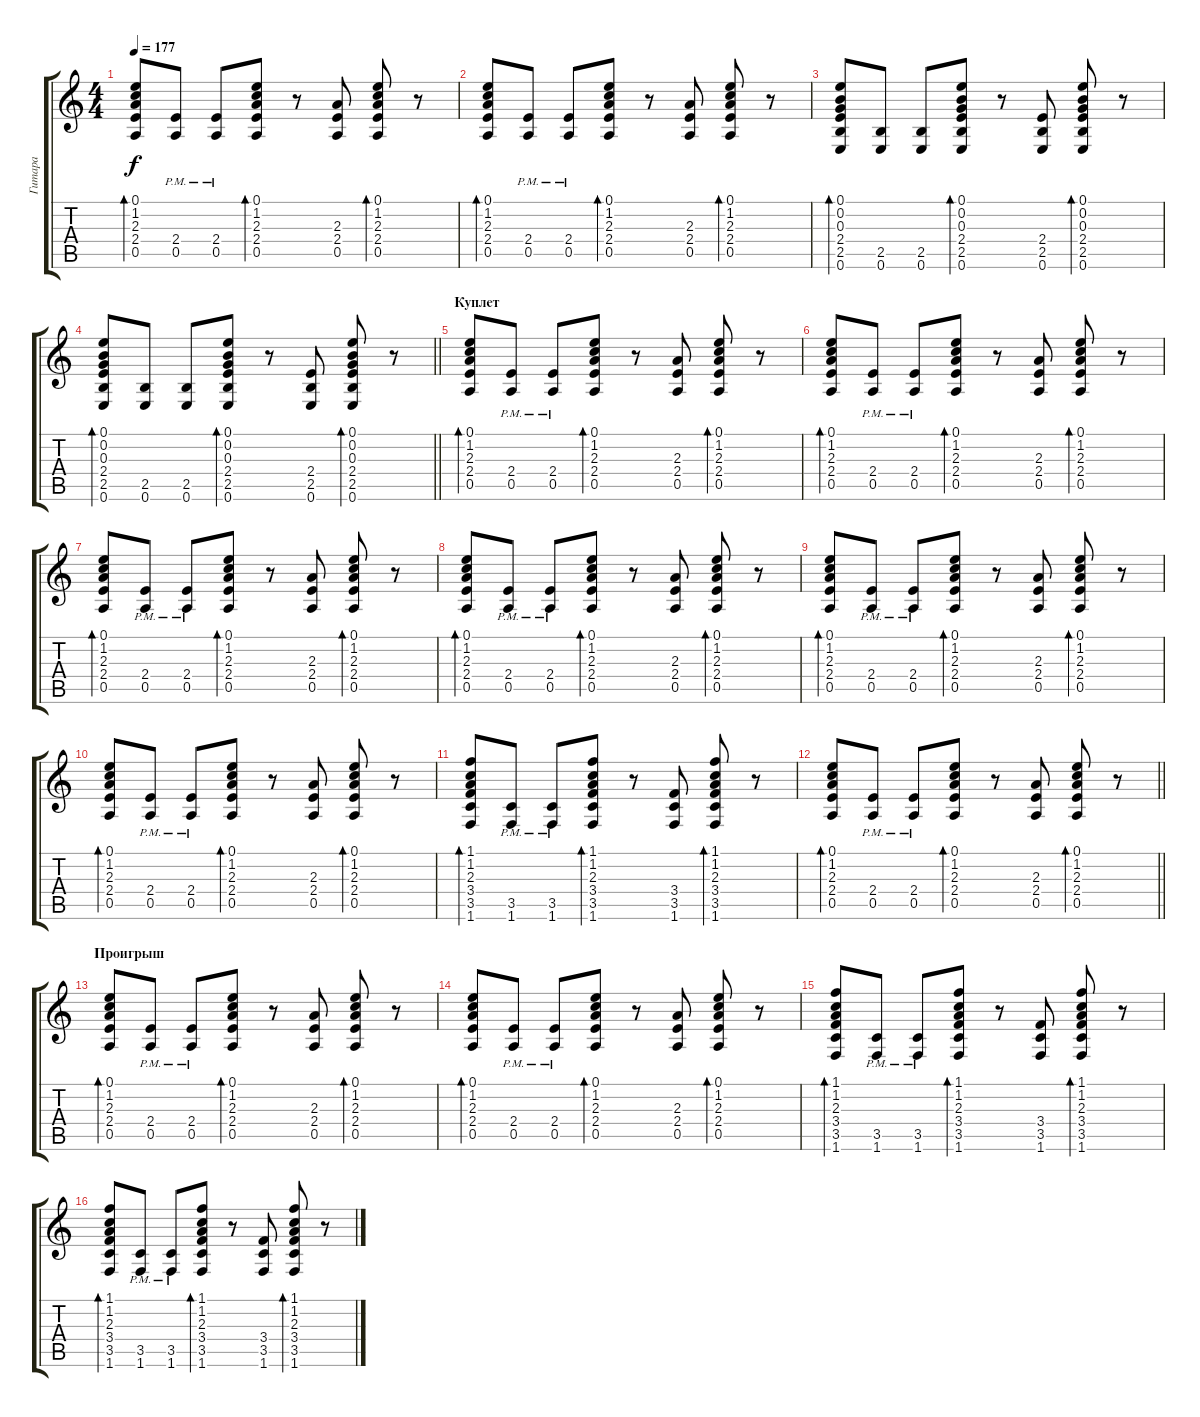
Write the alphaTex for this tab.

\track ("Гитара" "Гитара") {instrument electricguitarclean}
\staff {score tabs}
\tuning (E4 B3 G3 D3 A2 E2) {hide}
\ts (4 4)
\tempo 177
\clef g2
\ks c
(0.1 1.2 2.3 2.4 0.5).8{bd 60 dy f} (2.4{pm} 0.5{pm}).8 (2.4{pm} 0.5{pm}).8 (0.1 1.2 2.3 2.4 0.5).8{bd 60} r.8 (2.3 2.4 0.5).8 (0.1 1.2 2.3 2.4 0.5).8{bd 60} r.8 |
(0.1 1.2 2.3 2.4 0.5).8{bd 60} (2.4{pm} 0.5{pm}).8 (2.4{pm} 0.5{pm}).8 (0.1 1.2 2.3 2.4 0.5).8{bd 60} r.8 (2.3 2.4 0.5).8 (0.1 1.2 2.3 2.4 0.5).8{bd 60} r.8 |
(0.1 0.2 0.3 2.4 2.5 0.6).8{bd 60} (2.5 0.6).8 (2.5 0.6).8 (0.1 0.2 0.3 2.4 2.5 0.6).8{bd 60} r.8 (2.4 2.5 0.6).8 (0.1 0.2 0.3 2.4 2.5 0.6).8{bd 60} r.8 |
\barLineRight lightlight
(0.1 0.2 0.3 2.4 2.5 0.6).8{bd 60} (2.5 0.6).8 (2.5 0.6).8 (0.1 0.2 0.3 2.4 2.5 0.6).8{bd 60} r.8 (2.4 2.5 0.6).8 (0.1 0.2 0.3 2.4 2.5 0.6).8{bd 60} r.8 |
\section ("" "Куплет")
(0.1 1.2 2.3 2.4 0.5).8{bd 60} (2.4{pm} 0.5{pm}).8 (2.4{pm} 0.5{pm}).8 (0.1 1.2 2.3 2.4 0.5).8{bd 60} r.8 (2.3 2.4 0.5).8 (0.1 1.2 2.3 2.4 0.5).8{bd 60} r.8 |
(0.1 1.2 2.3 2.4 0.5).8{bd 60} (2.4{pm} 0.5{pm}).8 (2.4{pm} 0.5{pm}).8 (0.1 1.2 2.3 2.4 0.5).8{bd 60} r.8 (2.3 2.4 0.5).8 (0.1 1.2 2.3 2.4 0.5).8{bd 60} r.8 |
(0.1 1.2 2.3 2.4 0.5).8{bd 60} (2.4{pm} 0.5{pm}).8 (2.4{pm} 0.5{pm}).8 (0.1 1.2 2.3 2.4 0.5).8{bd 60} r.8 (2.3 2.4 0.5).8 (0.1 1.2 2.3 2.4 0.5).8{bd 60} r.8 |
(0.1 1.2 2.3 2.4 0.5).8{bd 60} (2.4{pm} 0.5{pm}).8 (2.4{pm} 0.5{pm}).8 (0.1 1.2 2.3 2.4 0.5).8{bd 60} r.8 (2.3 2.4 0.5).8 (0.1 1.2 2.3 2.4 0.5).8{bd 60} r.8 |
(0.1 1.2 2.3 2.4 0.5).8{bd 60} (2.4{pm} 0.5{pm}).8 (2.4{pm} 0.5{pm}).8 (0.1 1.2 2.3 2.4 0.5).8{bd 60} r.8 (2.3 2.4 0.5).8 (0.1 1.2 2.3 2.4 0.5).8{bd 60} r.8 |
(0.1 1.2 2.3 2.4 0.5).8{bd 60} (2.4{pm} 0.5{pm}).8 (2.4{pm} 0.5{pm}).8 (0.1 1.2 2.3 2.4 0.5).8{bd 60} r.8 (2.3 2.4 0.5).8 (0.1 1.2 2.3 2.4 0.5).8{bd 60} r.8 |
(1.1 1.2 2.3 3.4 3.5 1.6).8{bd 60} (3.5{pm} 1.6{pm}).8 (3.5{pm} 1.6).8 (1.1 1.2 2.3 3.4 3.5 1.6).8{bd 60} r.8 (3.4 3.5 1.6).8 (1.1 1.2 2.3 3.4 3.5 1.6).8{bd 60} r.8 |
\barLineRight lightlight
(0.1 1.2 2.3 2.4 0.5).8{bd 60} (2.4{pm} 0.5{pm}).8 (2.4{pm} 0.5{pm}).8 (0.1 1.2 2.3 2.4 0.5).8{bd 60} r.8 (2.3 2.4 0.5).8 (0.1 1.2 2.3 2.4 0.5).8{bd 60} r.8 |
\section ("" "Проигрыш")
(0.1 1.2 2.3 2.4 0.5).8{bd 60} (2.4{pm} 0.5{pm}).8 (2.4{pm} 0.5{pm}).8 (0.1 1.2 2.3 2.4 0.5).8{bd 60} r.8 (2.3 2.4 0.5).8 (0.1 1.2 2.3 2.4 0.5).8{bd 60} r.8 |
(0.1 1.2 2.3 2.4 0.5).8{bd 60} (2.4{pm} 0.5{pm}).8 (2.4{pm} 0.5{pm}).8 (0.1 1.2 2.3 2.4 0.5).8{bd 60} r.8 (2.3 2.4 0.5).8 (0.1 1.2 2.3 2.4 0.5).8{bd 60} r.8 |
(1.1 1.2 2.3 3.4 3.5 1.6).8{bd 60} (3.5{pm} 1.6{pm}).8 (3.5{pm} 1.6).8 (1.1 1.2 2.3 3.4 3.5 1.6).8{bd 60} r.8 (3.4 3.5 1.6).8 (1.1 1.2 2.3 3.4 3.5 1.6).8{bd 60} r.8 |
(1.1 1.2 2.3 3.4 3.5 1.6).8{bd 60} (3.5{pm} 1.6{pm}).8 (3.5{pm} 1.6).8 (1.1 1.2 2.3 3.4 3.5 1.6).8{bd 60} r.8 (3.4 3.5 1.6).8 (1.1 1.2 2.3 3.4 3.5 1.6).8{bd 60} r.8
